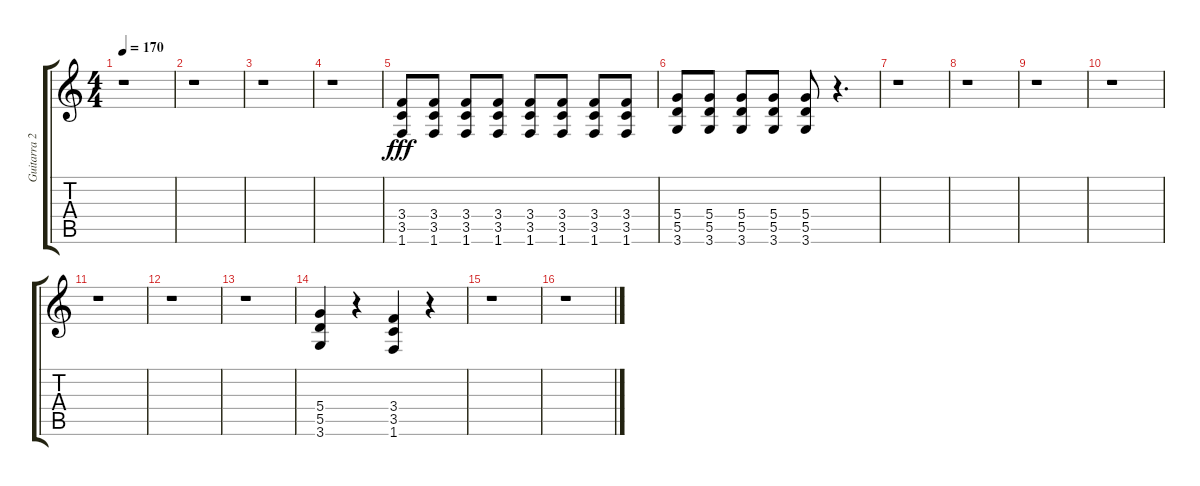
\track ("Guitarra 2 - Erik" "Guitarra 2") {instrument distortionguitar}
\staff {score tabs}
\tuning (E4 B3 G3 D3 A2 E2) {hide}
\ts (4 4)
\tempo 170
\clef g2
\ks c
r.1{dy fff instrument distortionguitar} |
r.1 |
r.1 |
r.1 |
(3.4 3.5 1.6).8 (3.4 3.5 1.6).8 (3.4 3.5 1.6).8 (3.4 3.5 1.6).8 (3.4 3.5 1.6).8 (3.4 3.5 1.6).8 (3.4 3.5 1.6).8 (3.4 3.5 1.6).8 |
(5.4 5.5 3.6).8 (5.4 5.5 3.6).8 (5.4 5.5 3.6).8 (5.4 5.5 3.6).8 (5.4 5.5 3.6).8 r.4{d} |
r.1 |
r.1 |
r.1 |
r.1 |
r.1 |
r.1 |
r.1 |
(5.4 5.5 3.6).4 r.4 (3.4 3.5 1.6).4 r.4 |
r.1 |
r.1
